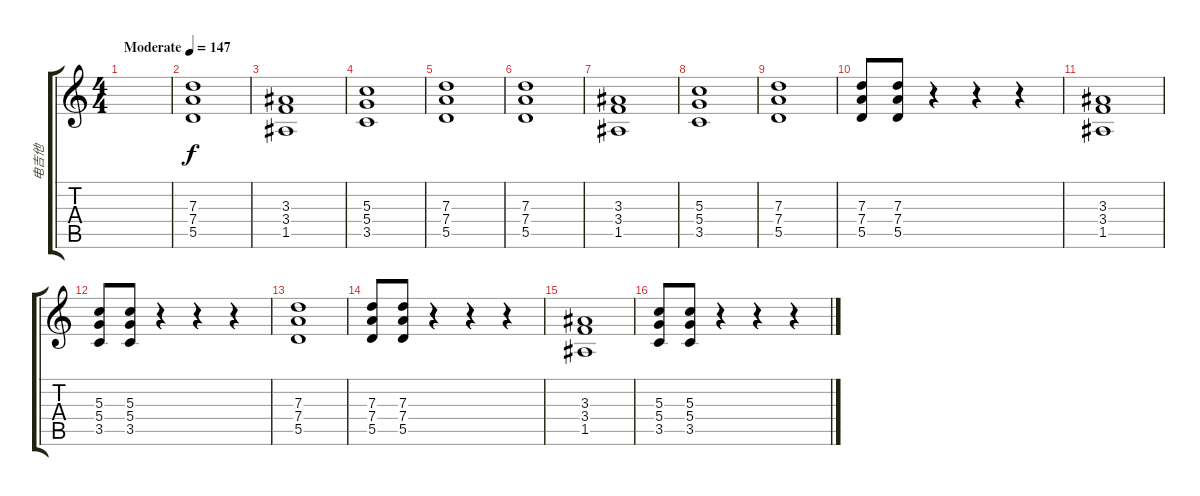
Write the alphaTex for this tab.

\track ("电吉他" "电吉他") {instrument distortionguitar}
\staff {score tabs}
\tuning (E4 B3 G3 D3 A2 E2) {hide}
\ts (4 4)
\tempo (147 "Moderate")
\clef g2
\ks c
|
(7.3 7.4 5.5).1 |
(3.3 3.4 1.5).1 |
(5.3 5.4 3.5).1 |
(7.3 7.4 5.5).1 |
(7.3 7.4 5.5).1 |
(3.3 3.4 1.5).1 |
(5.3 5.4 3.5).1 |
(7.3 7.4 5.5).1 |
(7.3 7.4 5.5).8 (7.3 7.4 5.5).8{txt ""} r.4 r.4 r.4 |
(3.3 3.4 1.5).1 |
(5.3 5.4 3.5).8 (5.3 5.4 3.5).8 r.4 r.4 r.4 |
(7.3 7.4 5.5).1 |
(7.3 7.4 5.5).8 (7.3 7.4 5.5).8 r.4 r.4 r.4 |
(3.3 3.4 1.5).1 |
(5.3 5.4 3.5).8 (5.3 5.4 3.5).8 r.4 r.4 r.4
